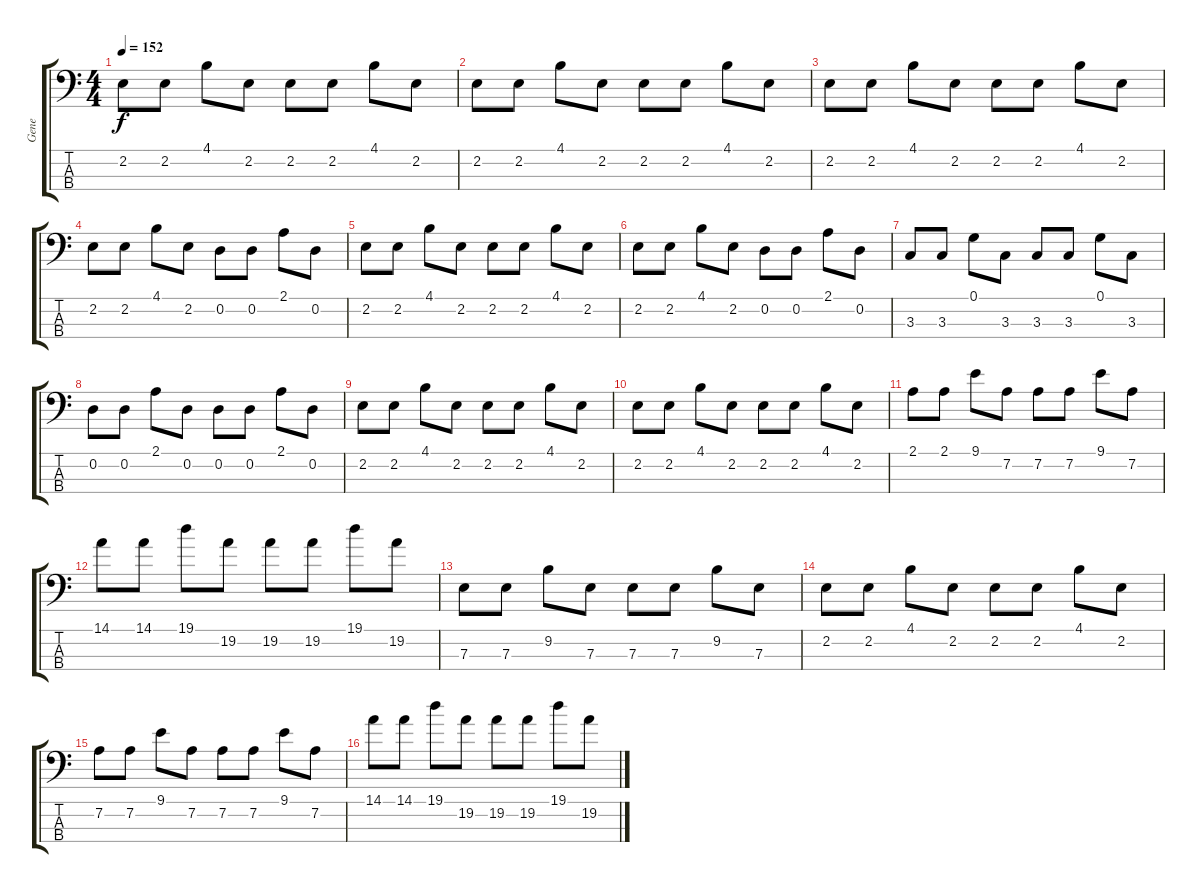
\track ("Gene" "Gene") {instrument electricbassfinger}
\staff {score tabs}
\tuning (G2 D2 A1 E1) {hide}
\ts (4 4)
\tempo 152
\clef f4
\ks c
2.2.8{dy f} 2.2.8 4.1.8 2.2.8 2.2.8 2.2.8 4.1.8 2.2.8 |
2.2.8 2.2.8 4.1.8 2.2.8 2.2.8 2.2.8 4.1.8 2.2.8 |
2.2.8 2.2.8 4.1.8 2.2.8 2.2.8 2.2.8 4.1.8 2.2.8 |
2.2.8 2.2.8 4.1.8 2.2.8 0.2.8 0.2.8 2.1.8 0.2.8 |
2.2.8 2.2.8 4.1.8 2.2.8 2.2.8 2.2.8 4.1.8 2.2.8 |
2.2.8 2.2.8 4.1.8 2.2.8 0.2.8 0.2.8 2.1.8 0.2.8 |
3.3.8 3.3.8 0.1.8 3.3.8 3.3.8 3.3.8 0.1.8 3.3.8 |
0.2.8 0.2.8 2.1.8 0.2.8 0.2.8 0.2.8 2.1.8 0.2.8 |
2.2.8 2.2.8 4.1.8 2.2.8 2.2.8 2.2.8 4.1.8 2.2.8 |
2.2.8 2.2.8 4.1.8 2.2.8 2.2.8 2.2.8 4.1.8 2.2.8 |
2.1.8 2.1.8 9.1.8 7.2.8 7.2.8 7.2.8 9.1.8 7.2.8 |
14.1.8 14.1.8 19.1.8 19.2.8 19.2.8 19.2.8 19.1.8 19.2.8 |
7.3.8 7.3.8 9.2.8 7.3.8 7.3.8 7.3.8 9.2.8 7.3.8 |
2.2.8 2.2.8 4.1.8 2.2.8 2.2.8 2.2.8 4.1.8 2.2.8 |
7.2.8 7.2.8 9.1.8 7.2.8 7.2.8 7.2.8 9.1.8 7.2.8 |
14.1.8 14.1.8 19.1.8 19.2.8 19.2.8 19.2.8 19.1.8 19.2.8
